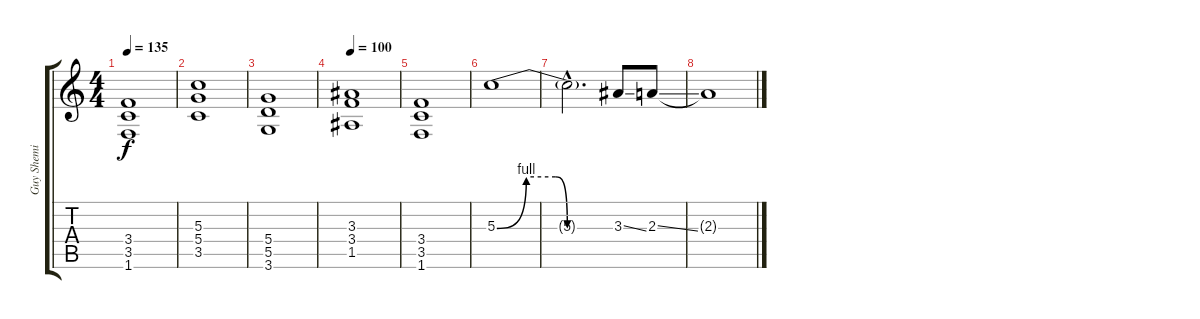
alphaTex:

\track ("Guy Shemi" "Guy Shemi") {instrument overdrivenguitar}
\staff {score tabs}
\tuning (E4 B3 G3 D3 A2 E2) {hide}
\ts (4 4)
\tempo 135
\clef g2
\ks c
(3.4 3.5 1.6).1{dy f} |
(5.3 5.4 3.5).1 |
(5.4 5.5 3.6).1 |
\tempo 100
(3.3 3.4 1.5).1{volume 13} |
(3.4 3.5 1.6).1 |
5.3{be (custom 0 0 15 4 30 4 36 0 45 0 60 0)}.1 |
5.3{hac t}.2{d} 3.3{ss}.8 2.3{ss}.8 |
2.3{t}.1{volume 0}
